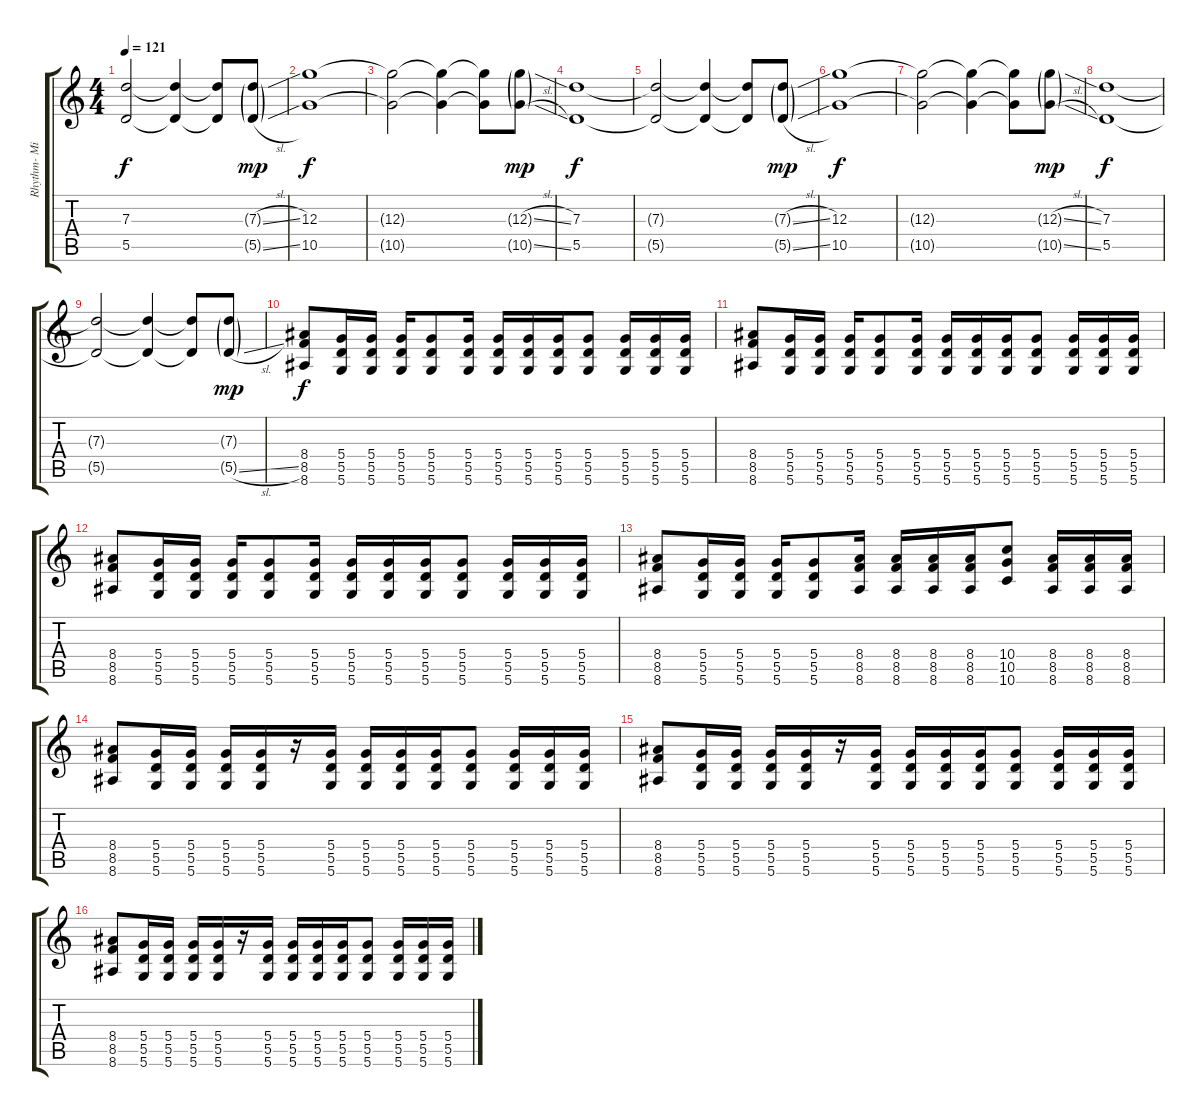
\track ("Rhythm- Mike" "Rhythm- Mi") {instrument distortionguitar}
\staff {score tabs}
\tuning (E4 B3 G3 D3 A2 D2) {hide}
\ts (4 4)
\tempo 121
\clef g2
\ks c
(7.3{t} 5.5{t}).2{dy f} (7.3{t} 5.5{t}).4 (7.3{t} 5.5{t}).8 (7.3{sl g} 5.5{sl g}).8{dy mp} |
(12.3 10.5).1{dy f} |
(12.3{t} 10.5{t}).2 (12.3{t} 10.5{t}).4 (12.3{t} 10.5{t}).8 (12.3{sl g} 10.5{sl g}).8{dy mp} |
(7.3 5.5).1{dy f} |
(7.3{t} 5.5{t}).2 (7.3{t} 5.5{t}).4 (7.3{t} 5.5{t}).8 (7.3{sl g} 5.5{sl g}).8{dy mp} |
(12.3 10.5).1{dy f} |
(12.3{t} 10.5{t}).2 (12.3{t} 10.5{t}).4 (12.3{t} 10.5{t}).8 (12.3{sl g} 10.5{sl g}).8{dy mp} |
(7.3 5.5).1{dy f} |
(7.3{t} 5.5{t}).2 (7.3{t} 5.5{t}).4 (7.3{t} 5.5{t}).8 (7.3{g} 5.5{sl g}).8{dy mp} |
(8.4 8.5 8.6).8{dy f} (5.4 5.5 5.6).16 (5.4 5.5 5.6).16 (5.4 5.5 5.6).16 (5.4 5.5 5.6).8 (5.4 5.5 5.6).16 (5.4 5.5 5.6).16 (5.4 5.5 5.6).16 (5.4 5.5 5.6).16 (5.4 5.5 5.6).8 (5.4 5.5 5.6).16 (5.4 5.5 5.6).16 (5.4 5.5 5.6).16 |
(8.4 8.5 8.6).8 (5.4 5.5 5.6).16 (5.4 5.5 5.6).16 (5.4 5.5 5.6).16 (5.4 5.5 5.6).8 (5.4 5.5 5.6).16 (5.4 5.5 5.6).16 (5.4 5.5 5.6).16 (5.4 5.5 5.6).16 (5.4 5.5 5.6).8 (5.4 5.5 5.6).16 (5.4 5.5 5.6).16 (5.4 5.5 5.6).16 |
(8.4 8.5 8.6).8 (5.4 5.5 5.6).16 (5.4 5.5 5.6).16 (5.4 5.5 5.6).16 (5.4 5.5 5.6).8 (5.4 5.5 5.6).16 (5.4 5.5 5.6).16 (5.4 5.5 5.6).16 (5.4 5.5 5.6).16 (5.4 5.5 5.6).8 (5.4 5.5 5.6).16 (5.4 5.5 5.6).16 (5.4 5.5 5.6).16 |
(8.4 8.5 8.6).8 (5.4 5.5 5.6).16 (5.4 5.5 5.6).16 (5.4 5.5 5.6).16 (5.4 5.5 5.6).8 (8.4 8.5 8.6).16 (8.4 8.5 8.6).16 (8.4 8.5 8.6).16 (8.4 8.5 8.6).16 (10.4 10.5 10.6).8 (8.4 8.5 8.6).16 (8.4 8.5 8.6).16 (8.4 8.5 8.6).16 |
(8.4 8.5 8.6).8 (5.4 5.5 5.6).16 (5.4 5.5 5.6).16 (5.4 5.5 5.6).16 (5.4 5.5 5.6).16 r.16 (5.4 5.5 5.6).16 (5.4 5.5 5.6).16 (5.4 5.5 5.6).16 (5.4 5.5 5.6).16 (5.4 5.5 5.6).8 (5.4 5.5 5.6).16 (5.4 5.5 5.6).16 (5.4 5.5 5.6).16 |
(8.4 8.5 8.6).8 (5.4 5.5 5.6).16 (5.4 5.5 5.6).16 (5.4 5.5 5.6).16 (5.4 5.5 5.6).16 r.16 (5.4 5.5 5.6).16 (5.4 5.5 5.6).16 (5.4 5.5 5.6).16 (5.4 5.5 5.6).16 (5.4 5.5 5.6).8 (5.4 5.5 5.6).16 (5.4 5.5 5.6).16 (5.4 5.5 5.6).16 |
(8.4 8.5 8.6).8 (5.4 5.5 5.6).16 (5.4 5.5 5.6).16 (5.4 5.5 5.6).16 (5.4 5.5 5.6).16 r.16 (5.4 5.5 5.6).16 (5.4 5.5 5.6).16 (5.4 5.5 5.6).16 (5.4 5.5 5.6).16 (5.4 5.5 5.6).8 (5.4 5.5 5.6).16 (5.4 5.5 5.6).16 (5.4 5.5 5.6).16
